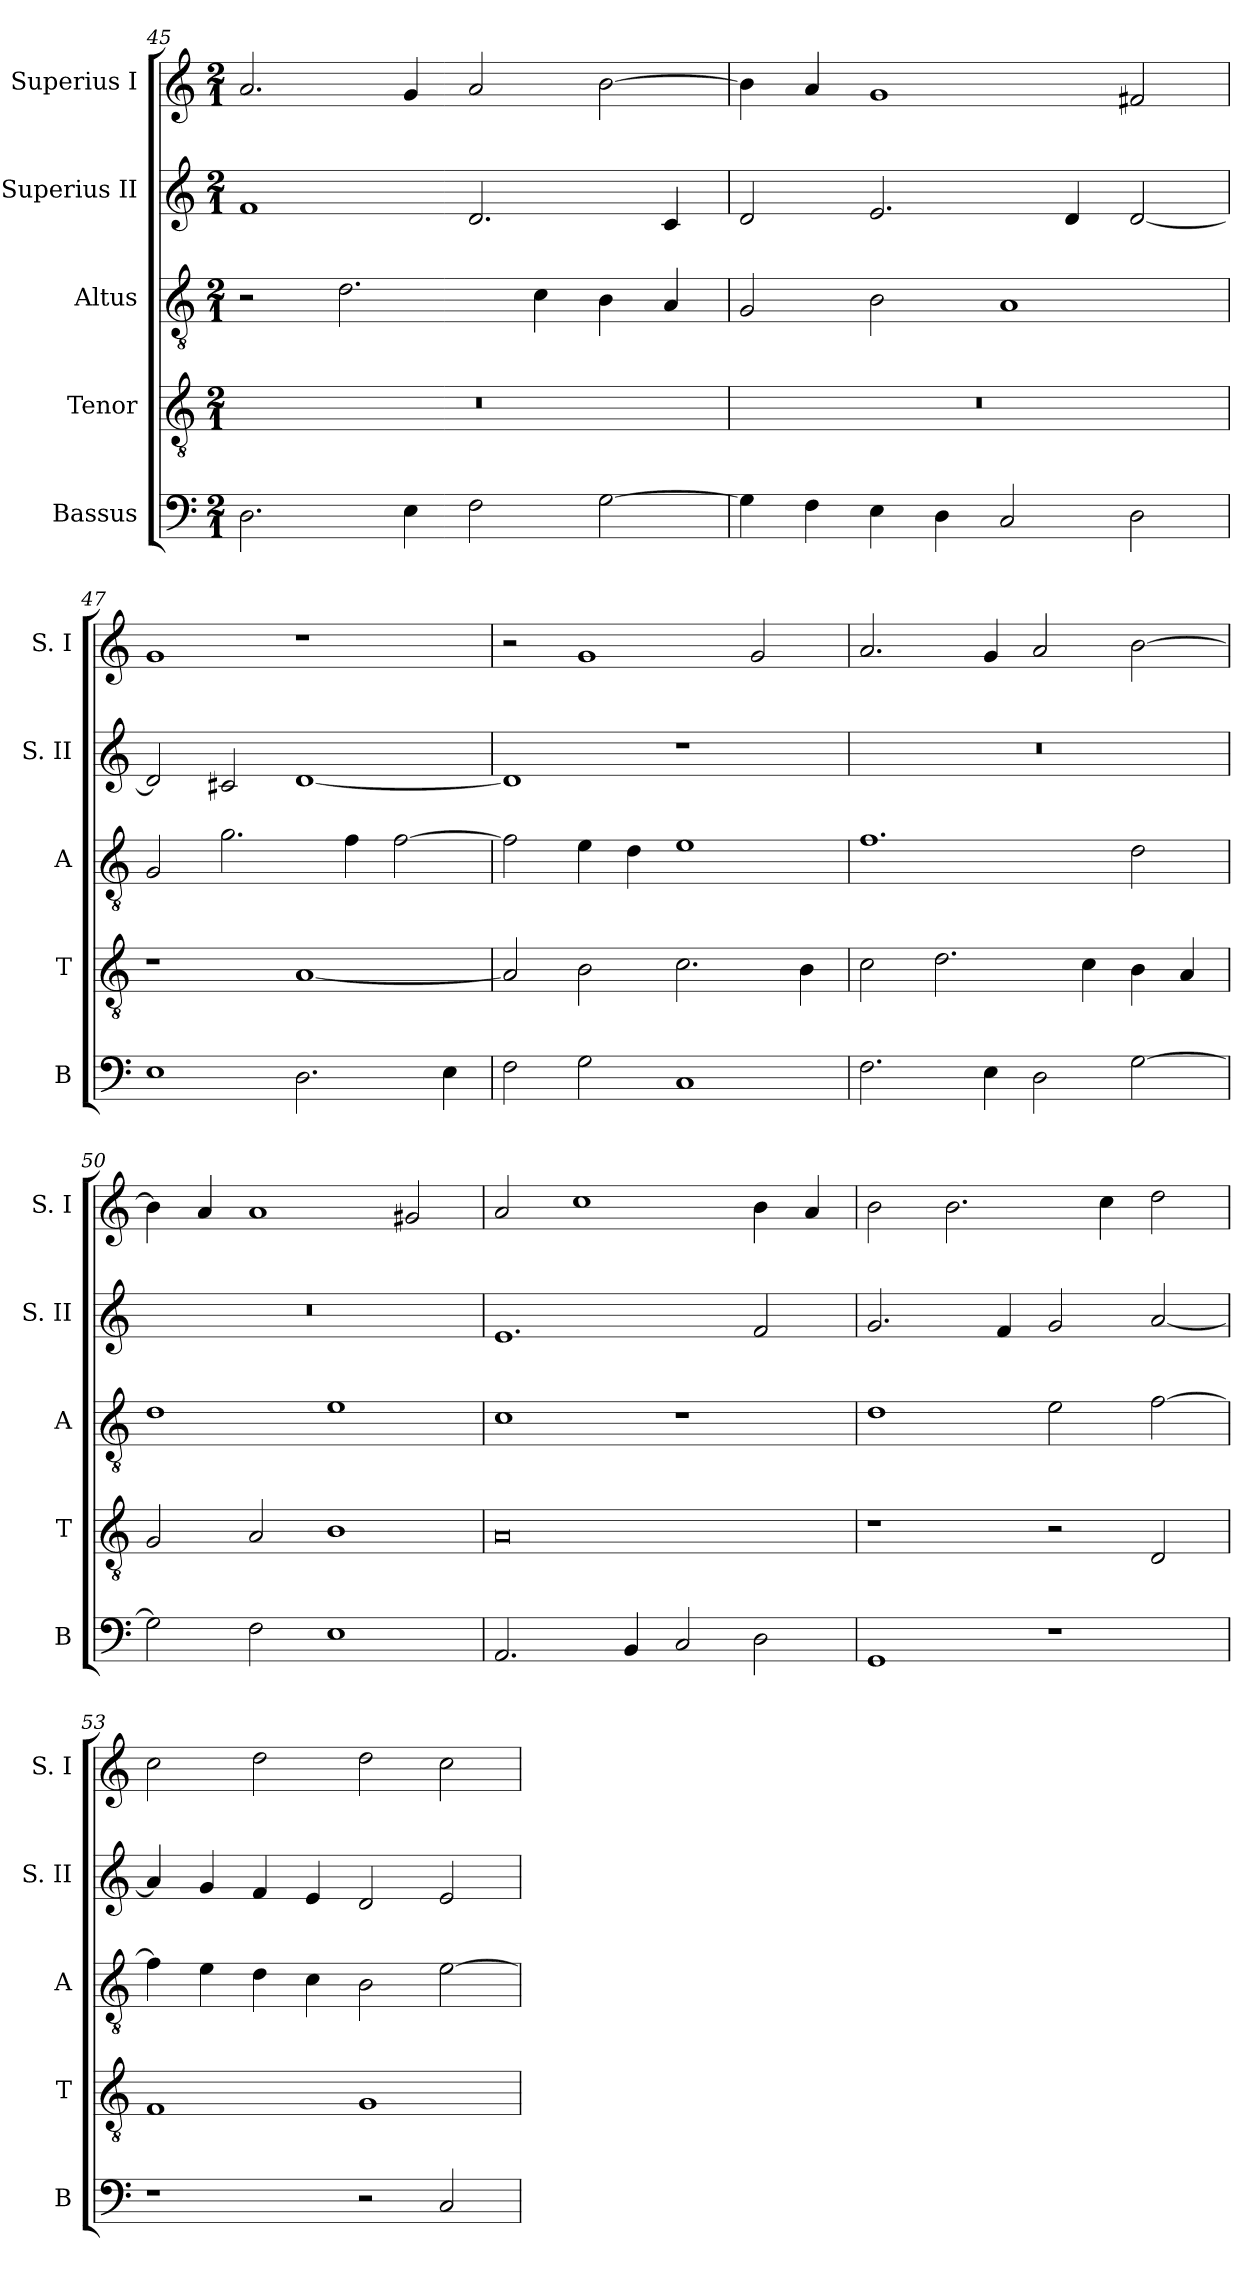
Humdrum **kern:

**kern	**kern	**kern	**kern	**kern
*part5	*part4	*part3	*part2	*part1
*staff5	*staff4	*staff3	*staff2	*staff1
*I"Bassus	*I"Tenor	*I"Altus	*I"Superius II	*I"Superius I
*I'B	*I'T	*I'A	*I'S. II	*I'S. I
*clefF4	*clefGv2	*clefGv2	*clefG2	*clefG2
*k[]	*k[]	*k[]	*k[]	*k[]
*C:	*C:	*C:	*C:	*C:
*M2/1	*M2/1	*M2/1	*M2/1	*M2/1
=45	=45	=45	=45	=45
2.D	0r	2r	1f	2.a
.	.	2.d	.	.
4E	.	.	.	4g
2F	.	.	2.d	2a
.	.	4c	.	.
[2G	.	4B	.	[2b
.	.	4A	4c	.
=46	=46	=46	=46	=46
4G]	0r	2G	2d	4b]
4F	.	.	.	4a
4E	.	2B	2.e	1g
4D	.	.	.	.
2C	.	1A	.	.
.	.	.	4d	.
2D	.	.	[2d	2f#X
=47	=47	=47	=47	=47
1E	1r	2G	2d]	1g
.	.	2.g	2c#X	.
2.D	[1A	.	[1d	1r
.	.	4f	.	.
.	.	[2f	.	.
4E	.	.	.	.
=48	=48	=48	=48	=48
2F	2A]	2f]	1d]	2r
2G	2B	4e	.	1g
.	.	4d	.	.
1C	2.c	1e	1r	.
.	.	.	.	2g
.	4B	.	.	.
=49	=49	=49	=49	=49
2.F	2c	1.f	0r	2.a
.	2.d	.	.	.
4E	.	.	.	4g
2D	.	.	.	2a
.	4c	.	.	.
[2G	4B	2d	.	[2b
.	4A	.	.	.
=50	=50	=50	=50	=50
2G]	2G	1d	0r	4b]
.	.	.	.	4a
2F	2A	.	.	1a
1E	1B	1e	.	.
.	.	.	.	2g#X
=51	=51	=51	=51	=51
2.AA	0A	1c	1.e	2a
.	.	.	.	1cc
4BB	.	.	.	.
2C	.	1r	.	.
2D	.	.	2f	4b
.	.	.	.	4a
=52	=52	=52	=52	=52
1GG	1r	1d	2.g	2b
.	.	.	.	2.b
.	.	.	4f	.
1r	2r	2e	2g	.
.	.	.	.	4cc
.	2D	[2f	[2a	2dd
=53	=53	=53	=53	=53
1r	1F	4f]	4a]	2cc
.	.	4e	4g	.
.	.	4d	4f	2dd
.	.	4c	4e	.
2r	1G	2B	2d	2dd
2C	.	[2e	2e	2cc
=	=	=	=	=
*-	*-	*-	*-	*-
